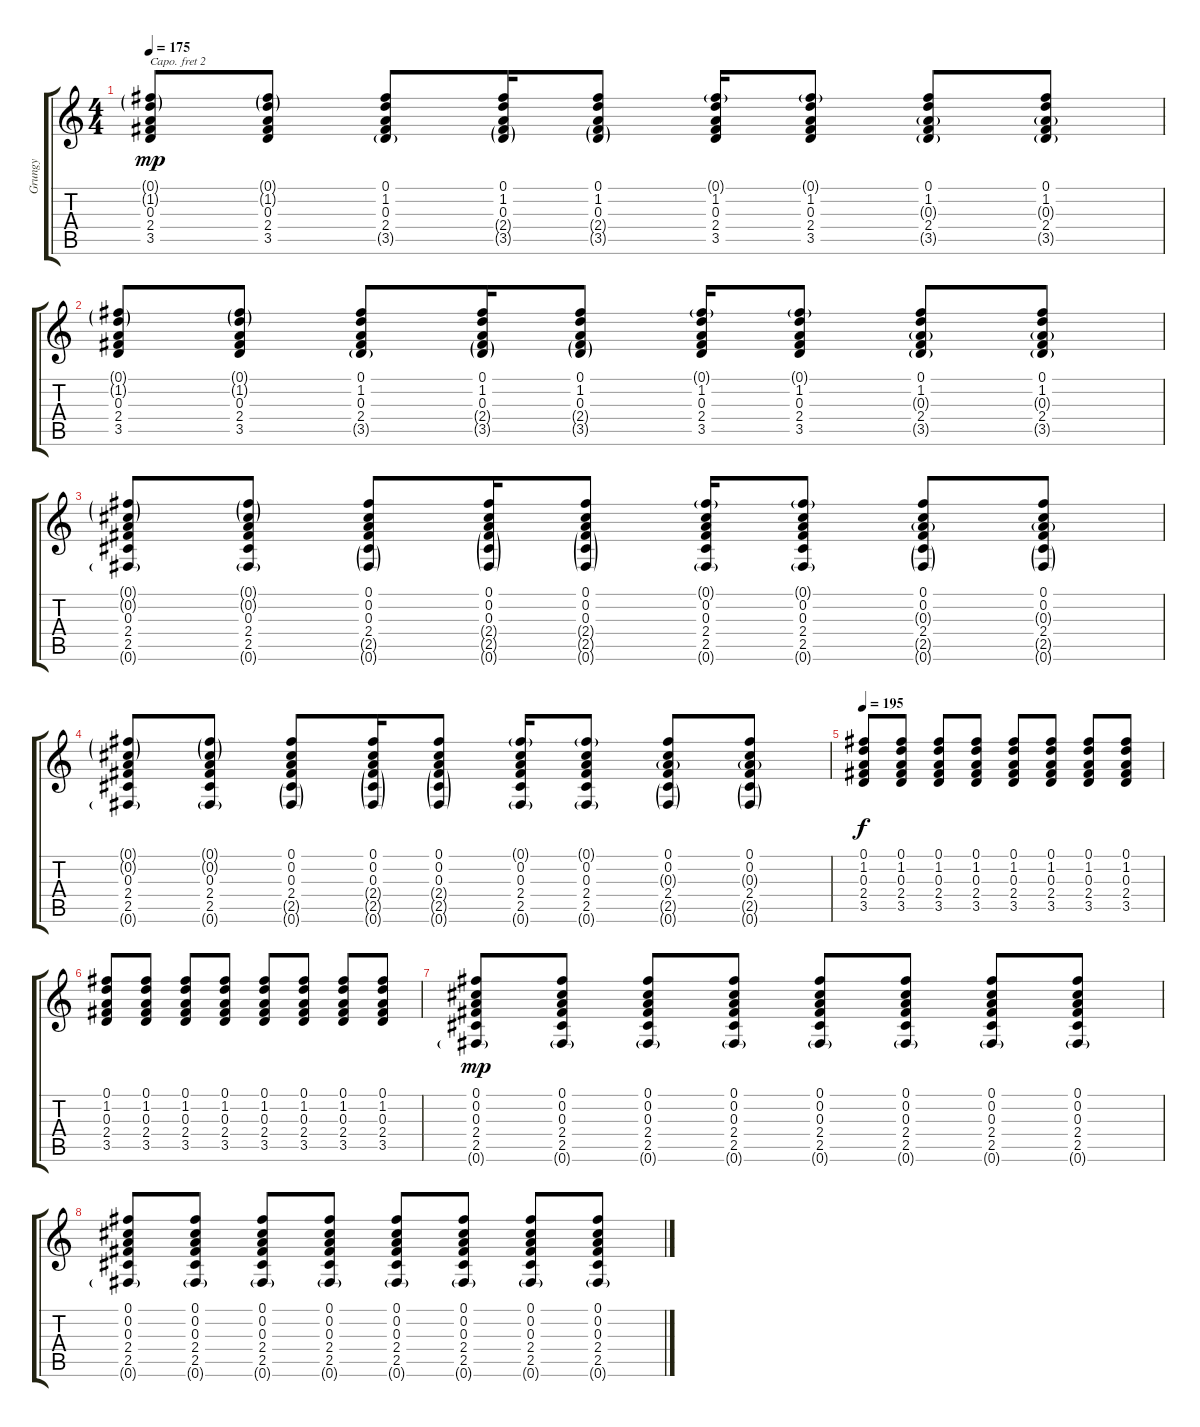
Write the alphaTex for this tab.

\track ("Grungy" "Grungy") {instrument electricguitarclean}
\staff {score tabs}
\capo 2
\tuning (E4 B3 G3 D3 A2 E2) {hide}
\ts (4 4)
\tempo 175
\clef g2
\ks c
(0.1{g} 1.2{g} 0.3 2.4 3.5).8{dy mp volume 11 instrument distortionguitar} (0.1{g} 1.2{g} 0.3 2.4 3.5).8 (0.1 1.2 0.3 2.4 3.5{g}).8 (0.1 1.2 0.3 2.4{g} 3.5{g}).16 (0.1 1.2 0.3 2.4{g} 3.5{g}).8 (0.1{g} 1.2 0.3 2.4 3.5).16 (0.1{g} 1.2 0.3 2.4 3.5).8 (0.1 1.2 0.3{g} 2.4 3.5{g}).8 (0.1 1.2 0.3{g} 2.4 3.5{g}).8 |
(0.1{g} 1.2{g} 0.3 2.4 3.5).8 (0.1{g} 1.2{g} 0.3 2.4 3.5).8 (0.1 1.2 0.3 2.4 3.5{g}).8 (0.1 1.2 0.3 2.4{g} 3.5{g}).16 (0.1 1.2 0.3 2.4{g} 3.5{g}).8 (0.1{g} 1.2 0.3 2.4 3.5).16 (0.1{g} 1.2 0.3 2.4 3.5).8 (0.1 1.2 0.3{g} 2.4 3.5{g}).8 (0.1 1.2 0.3{g} 2.4 3.5{g}).8 |
(0.1{g} 0.2{g} 0.3 2.4 2.5 0.6{g}).8 (0.1{g} 0.2{g} 0.3 2.4 2.5 0.6{g}).8 (0.1 0.2 0.3 2.4 2.5{g} 0.6{g}).8 (0.1 0.2 0.3 2.4{g} 2.5{g} 0.6{g}).16 (0.1 0.2 0.3 2.4{g} 2.5{g} 0.6{g}).8 (0.1{g} 0.2 0.3 2.4 2.5 0.6{g}).16 (0.1{g} 0.2 0.3 2.4 2.5 0.6{g}).8 (0.1 0.2 0.3{g} 2.4 2.5{g} 0.6{g}).8 (0.1 0.2 0.3{g} 2.4 2.5{g} 0.6{g}).8 |
(0.1{g} 0.2{g} 0.3 2.4 2.5 0.6{g}).8 (0.1{g} 0.2{g} 0.3 2.4 2.5 0.6{g}).8 (0.1 0.2 0.3 2.4 2.5{g} 0.6{g}).8 (0.1 0.2 0.3 2.4{g} 2.5{g} 0.6{g}).16 (0.1 0.2 0.3 2.4{g} 2.5{g} 0.6{g}).8 (0.1{g} 0.2 0.3 2.4 2.5 0.6{g}).16 (0.1{g} 0.2 0.3 2.4 2.5 0.6{g}).8 (0.1 0.2 0.3{g} 2.4 2.5{g} 0.6{g}).8 (0.1 0.2 0.3{g} 2.4 2.5{g} 0.6{g}).8 |
\tempo 195
(0.1 1.2 0.3 2.4 3.5).8{dy f volume 11 instrument distortionguitar} (0.1 1.2 0.3 2.4 3.5).8 (0.1 1.2 0.3 2.4 3.5).8 (0.1 1.2 0.3 2.4 3.5).8 (0.1 1.2 0.3 2.4 3.5).8 (0.1 1.2 0.3 2.4 3.5).8 (0.1 1.2 0.3 2.4 3.5).8 (0.1 1.2 0.3 2.4 3.5).8 |
(0.1 1.2 0.3 2.4 3.5).8 (0.1 1.2 0.3 2.4 3.5).8 (0.1 1.2 0.3 2.4 3.5).8 (0.1 1.2 0.3 2.4 3.5).8 (0.1 1.2 0.3 2.4 3.5).8 (0.1 1.2 0.3 2.4 3.5).8 (0.1 1.2 0.3 2.4 3.5).8 (0.1 1.2 0.3 2.4 3.5).8 |
(0.1 0.2 0.3 2.4 2.5 0.6{g}).8{dy mp} (0.1 0.2 0.3 2.4 2.5 0.6{g}).8 (0.1 0.2 0.3 2.4 2.5 0.6{g}).8 (0.1 0.2 0.3 2.4 2.5 0.6{g}).8 (0.1 0.2 0.3 2.4 2.5 0.6{g}).8 (0.1 0.2 0.3 2.4 2.5 0.6{g}).8 (0.1 0.2 0.3 2.4 2.5 0.6{g}).8 (0.1 0.2 0.3 2.4 2.5 0.6{g}).8 |
(0.1 0.2 0.3 2.4 2.5 0.6{g}).8 (0.1 0.2 0.3 2.4 2.5 0.6{g}).8 (0.1 0.2 0.3 2.4 2.5 0.6{g}).8 (0.1 0.2 0.3 2.4 2.5 0.6{g}).8 (0.1 0.2 0.3 2.4 2.5 0.6{g}).8 (0.1 0.2 0.3 2.4 2.5 0.6{g}).8 (0.1 0.2 0.3 2.4 2.5 0.6{g}).8 (0.1 0.2 0.3 2.4 2.5 0.6{g}).8
